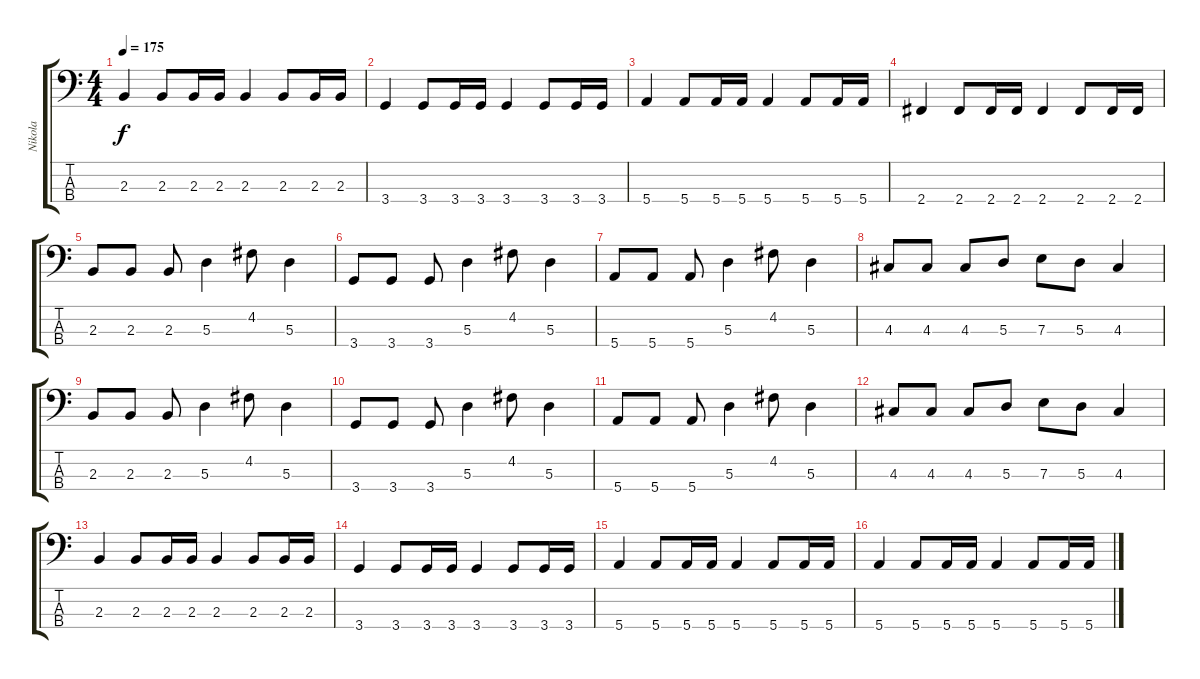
\track ("Nikola" "Nikola") {instrument electricbasspick}
\staff {score tabs}
\tuning (G2 D2 A1 E1) {hide}
\ts (4 4)
\tempo 175
\clef f4
\ks c
2.3.4{dy f} 2.3.8 2.3.16 2.3.16 2.3.4 2.3.8 2.3.16 2.3.16 |
3.4.4 3.4.8 3.4.16 3.4.16 3.4.4 3.4.8 3.4.16 3.4.16 |
5.4.4 5.4.8 5.4.16 5.4.16 5.4.4 5.4.8 5.4.16 5.4.16 |
2.4.4 2.4.8 2.4.16 2.4.16 2.4.4 2.4.8 2.4.16 2.4.16 |
2.3.8 2.3.8 2.3.8 5.3.4 4.2.8 5.3.4 |
3.4.8 3.4.8 3.4.8 5.3.4 4.2.8 5.3.4 |
5.4.8 5.4.8 5.4.8 5.3.4 4.2.8 5.3.4 |
4.3.8 4.3.8 4.3.8 5.3.8 7.3.8 5.3.8 4.3.4 |
2.3.8 2.3.8 2.3.8 5.3.4 4.2.8 5.3.4 |
3.4.8 3.4.8 3.4.8 5.3.4 4.2.8 5.3.4 |
5.4.8 5.4.8 5.4.8 5.3.4 4.2.8 5.3.4 |
4.3.8 4.3.8 4.3.8 5.3.8 7.3.8 5.3.8 4.3.4 |
2.3.4 2.3.8 2.3.16 2.3.16 2.3.4 2.3.8 2.3.16 2.3.16 |
3.4.4 3.4.8 3.4.16 3.4.16 3.4.4 3.4.8 3.4.16 3.4.16 |
5.4.4 5.4.8 5.4.16 5.4.16 5.4.4 5.4.8 5.4.16 5.4.16 |
5.4.4 5.4.8 5.4.16 5.4.16 5.4.4 5.4.8 5.4.16 5.4.16
